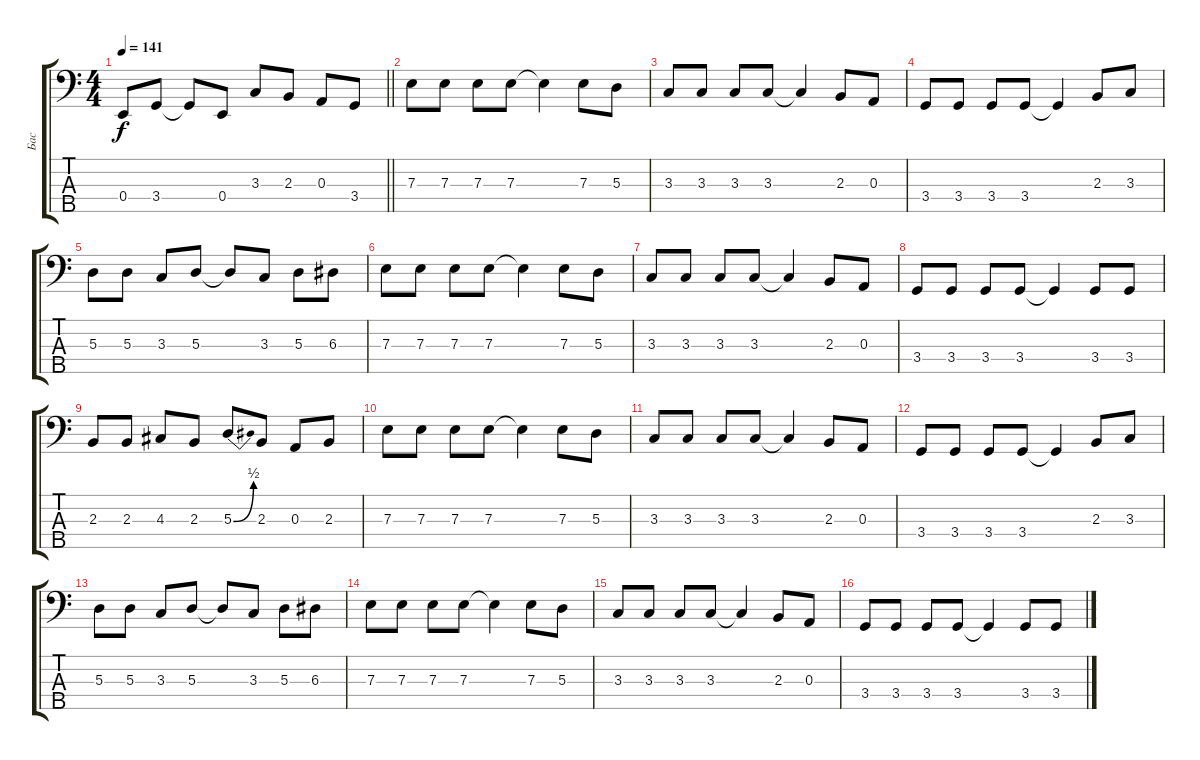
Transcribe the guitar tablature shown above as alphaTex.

\track ("Бас" "Бас") {instrument electricbassfinger}
\staff {score tabs}
\tuning (G2 D2 A1 E1 B0) {hide}
\ts (4 4)
\tempo 141
\clef f4
\barLineRight lightlight
\ks c
0.4{t}.8{dy f} 3.4.8 3.4{t}.8 0.4.8 3.3.8 2.3.8 0.3.8 3.4.8 |
7.3.8 7.3.8 7.3.8 7.3.8 7.3{t}.4 7.3.8 5.3.8 |
3.3.8 3.3.8 3.3.8 3.3.8 3.3{t}.4 2.3.8 0.3.8 |
3.4.8 3.4.8 3.4.8 3.4.8 3.4{t}.4 2.3.8 3.3.8 |
5.3.8 5.3.8 3.3.8 5.3.8 5.3{t}.8 3.3.8 5.3.8 6.3.8 |
7.3.8 7.3.8 7.3.8 7.3.8 7.3{t}.4 7.3.8 5.3.8 |
3.3.8 3.3.8 3.3.8 3.3.8 3.3{t}.4 2.3.8 0.3.8 |
3.4.8 3.4.8 3.4.8 3.4.8 3.4{t}.4 3.4.8 3.4.8 |
2.3.8 2.3.8 4.3.8 2.3.8 5.3{be (bend 0 0 60 2)}.8 2.3.8 0.3.8 2.3.8 |
7.3.8 7.3.8 7.3.8 7.3.8 7.3{t}.4 7.3.8 5.3.8 |
3.3.8 3.3.8 3.3.8 3.3.8 3.3{t}.4 2.3.8 0.3.8 |
3.4.8 3.4.8 3.4.8 3.4.8 3.4{t}.4 2.3.8 3.3.8 |
5.3.8 5.3.8 3.3.8 5.3.8 5.3{t}.8 3.3.8 5.3.8 6.3.8 |
7.3.8 7.3.8 7.3.8 7.3.8 7.3{t}.4 7.3.8 5.3.8 |
3.3.8 3.3.8 3.3.8 3.3.8 3.3{t}.4 2.3.8 0.3.8 |
3.4.8 3.4.8 3.4.8 3.4.8 3.4{t}.4 3.4.8 3.4.8
